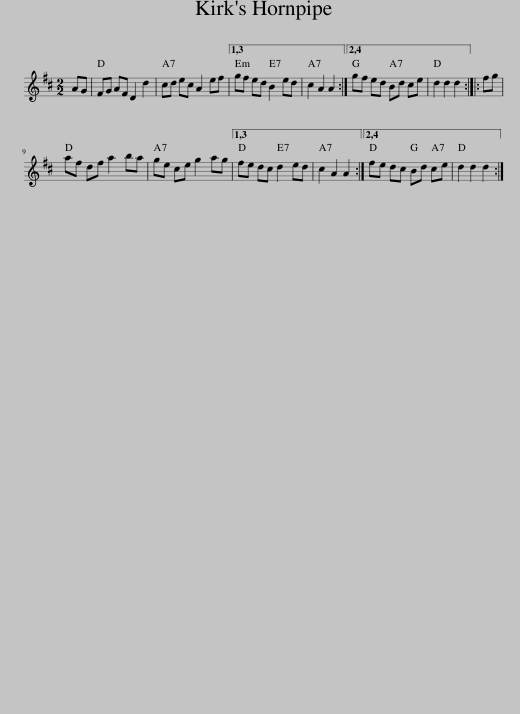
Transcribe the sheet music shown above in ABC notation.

X:1
L:1/8
M:2/2
I:linebreak $
K:D
V:1 treble
V:1
 AG | FG AF D2 d2 | cd ec A2 ef |1,3 gf ed B2 ed | c2 A2 A2 :|2,4 %5
 gf ed Bd ce | d2 d2 d2 :: fg |$ af df a2 ba | ge ce g2 ag |1,3 %10
 fe dc d2 ed | c2 A2 A2 :|2,4 fe dc Bd ce | d2 d2 d2 :| %14
